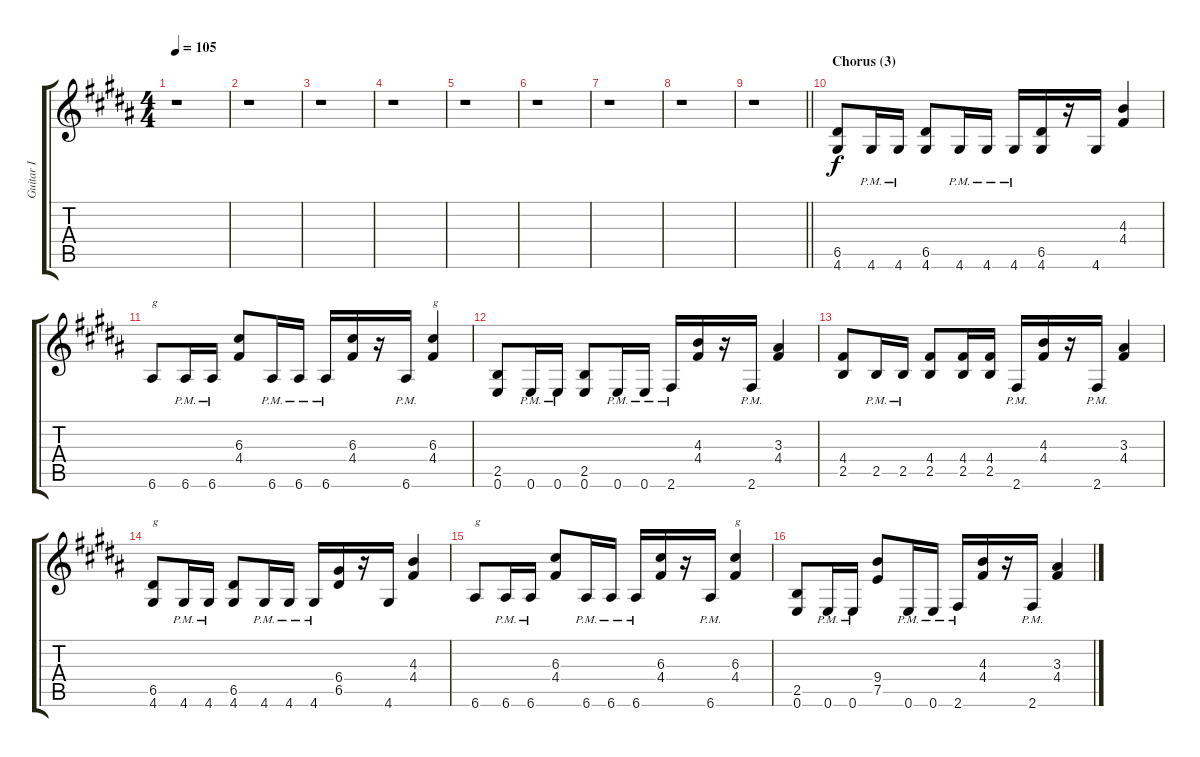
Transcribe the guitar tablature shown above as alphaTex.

\track ("Guitar I" "Guitar I") {instrument distortionguitar}
\staff {score tabs}
\tuning (E4 B3 G3 D3 A2 E2) {hide}
\ts (4 4)
\tempo 105
\clef g2
\ks g#minor
r.1{dy f} |
r.1 |
r.1 |
r.1 |
r.1 |
r.1 |
r.1 |
r.1 |
\barLineRight lightlight
r.1 |
\section ("" "Chorus (3)")
(6.5 4.6).8 4.6{pm}.16 4.6{pm}.16 (6.5 4.6).8 4.6{pm}.16 4.6{pm}.16 4.6{pm}.16 (6.5 4.6).16 r.16 4.6.16 (4.3 4.4).4 |
6.6.8{txt "g"} 6.6{pm}.16 6.6{pm}.16 (6.3 4.4).8 6.6{pm}.16 6.6{pm}.16 6.6{pm}.16 (6.3 4.4).16 r.16 6.6{pm}.16 (6.3 4.4).4{txt "g"} |
(2.5 0.6).8 0.6{pm}.16 0.6{pm}.16 (2.5 0.6).8 0.6{pm}.16 0.6{pm}.16 2.6{pm}.16 (4.3 4.4).16 r.16 2.6{pm}.16 (3.3 4.4).4 |
(4.4 2.5).8 2.5{pm}.16 2.5{pm}.16 (4.4 2.5).8 (4.4 2.5).16 (4.4 2.5).16 2.6{pm}.16 (4.3 4.4).16 r.16 2.6{pm}.16 (3.3 4.4).4 |
(6.5 4.6).8{txt "g"} 4.6{pm}.16 4.6{pm}.16 (6.5 4.6).8 4.6{pm}.16 4.6{pm}.16 4.6{pm}.16 (6.4 6.5).16 r.16 4.6.16 (4.3 4.4).4 |
6.6.8{txt "g"} 6.6{pm}.16 6.6{pm}.16 (6.3 4.4).8 6.6{pm}.16 6.6{pm}.16 6.6{pm}.16 (6.3 4.4).16 r.16 6.6{pm}.16 (6.3 4.4).4{txt "g"} |
(2.5 0.6).8 0.6{pm}.16 0.6{pm}.16 (9.4 7.5).8 0.6{pm}.16 0.6{pm}.16 2.6{pm}.16 (4.3 4.4).16 r.16 2.6{pm}.16 (3.3 4.4).4
